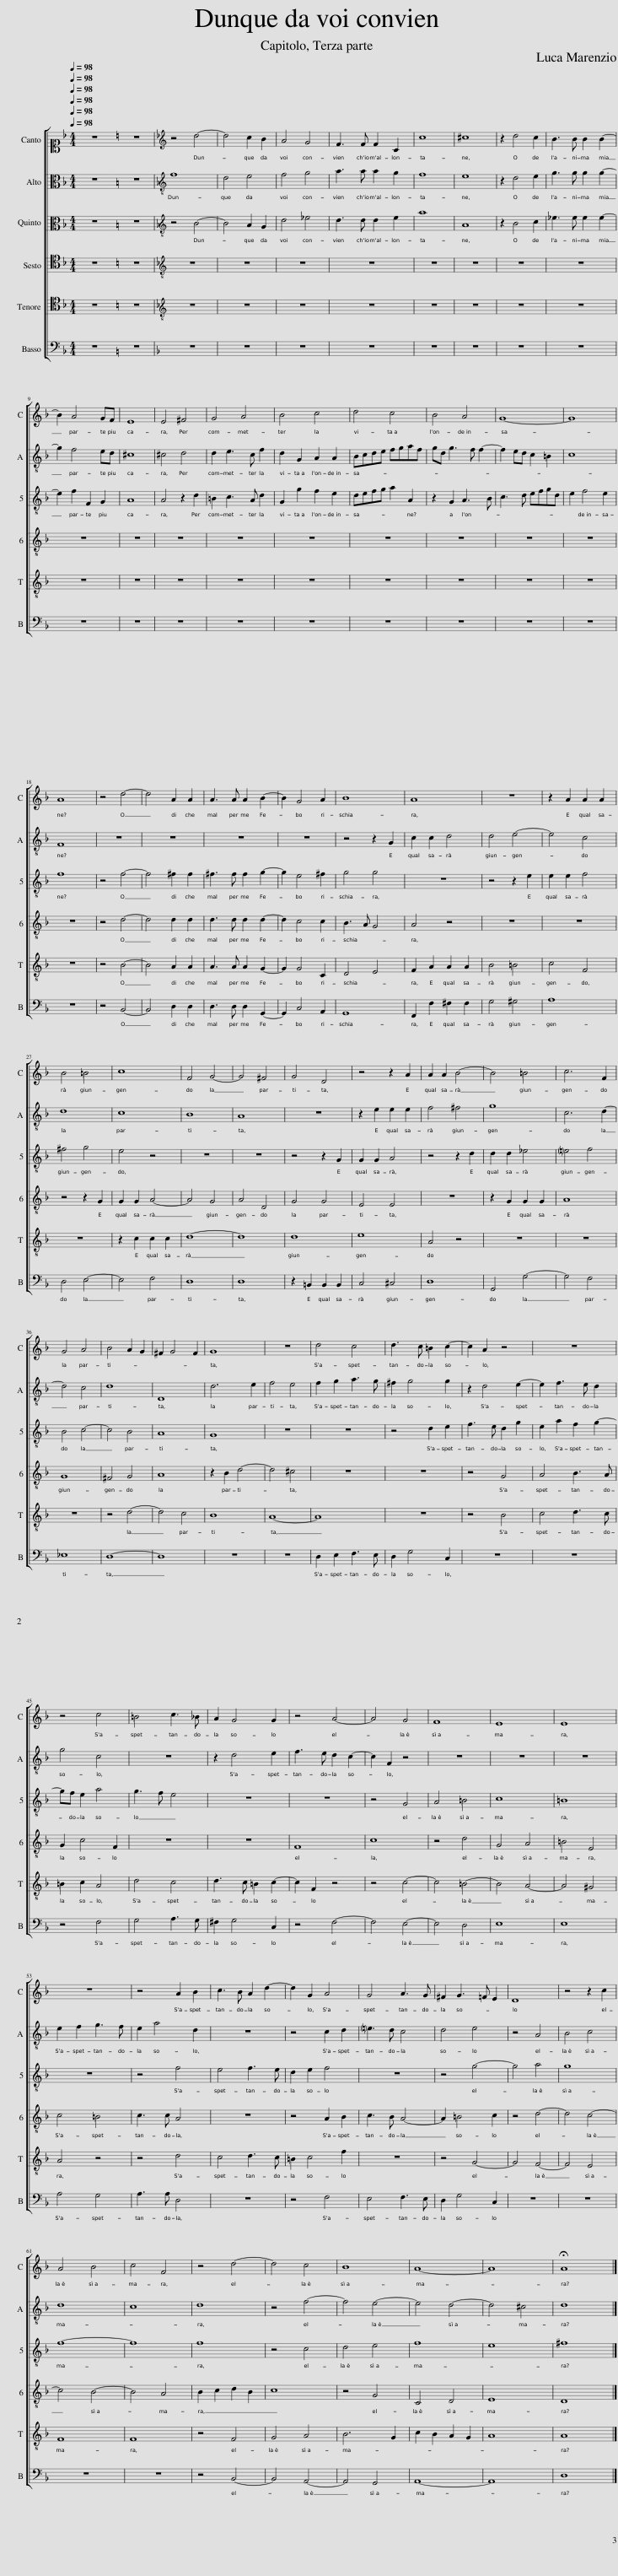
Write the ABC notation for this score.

X:1
%%score [ 1 [ 2 3 ] [ 4 5 ] 6 ]
L:1/8
Q:1/4=98
M:4/4
I:linebreak $
K:F
V:1 alto1
V:2 alto
V:3 alto
V:4 tenor
V:5 tenor
V:6 bass
V:1
 z8 |[K:C] z8 |[K:F][K:treble] z4 d4- | d4 c2 B2 | A4 G4 | %5
 F3 F F2 C2 | c8 | ^c8 | z2 d4 c2 | B3 B B2 B2- |$ %10
 B2 A4 GF | E8 | E4 ^F4 | G4 A4 | B4 c4 | %15
 d4 c4 | B4 A4 | G8- | G8 |$ A8 | %20
 z4 d4- | d4 A2 A2 | A3 A A2 B2- | B2 G4 A2 | B8 | %25
 A8 | z8 | z2 A2 A2 A2 |$ B4 =B4 | c8 | %30
 F4 G4- | G4 ^F4 | G4 D4 | z4 z2 A2 | A2 A2 B4- | %35
 B4 =B4 | c6 F2 |$ G4 A4 | B4 A2 G2 | ^F2 G4 F2 | %40
 G8 | z8 | d4 c4 | d3 c =B2 c2- | c2 A2 z4 | %45
 z8 |$ z4 c4 | =B4 c3 _B | A2 G4 G2 | z4 A4- | %50
 A4 G4 | F8 | E8 | E8 |$ z8 | %55
 z4 A2 B2 | c3 B A2 d2- | d2 G2 A4 | G4 A3 G | ^F2 G3 =F E2 | %60
 D8 | z4 z2 c2 |$ A4 B4 | c4 F4 | z4 d4- | %65
 d4 c4 | B8 | A8- | A8 | !fermata!A8 |] %70
V:2
 z8 |[K:C] z8 |[K:F][K:treble-8] f8 | d4 e4 | f4 g4 | %5
 a3 a a2 g2 | f8 | e8 | z2 d4 e2 | g3 g g2 g2- |$ %10
 g2 f4 ed | ^c8 | ^c4 d4 | d2 e3 c f2 | d2 G2 A2 A2 | %15
 Bcde fgaf | gd g3 f f2- | f2 ed c2 =B2 | c8 |$ F8 | %20
 z8 | z8 | z8 | z8 | z4 z2 G2 | %25
 c2 c2 d4 | d4 e4- | e4 c4 |$ d8 | c8 | %30
 B8 | A8 | z8 | z2 e2 e2 e2 | f4 ^f4 | %35
 g8 | c6 d2- |$ d4 c4 | d8 | D8 | %40
 d6 e2 | f4 e4 | f2 g2 a3 g | ^f2 g4 g2 | z2 d4 e2- | %45
 e2 f3 e d2 |$ g4 c4 | z8 | z2 d4 e2 | f3 e d2 c2- | %50
 c2 F2 z4 | z8 | z8 | z8 |$ e2 f2 g3 f | %55
 e2 a4 d2 | z8 | z4 c2 d2 | !courtesy!=e3 d c4 | d4 e4 | %60
 z4 A4 | B4 c4 |$ d8 | c8 | d8 | %65
 z4 f4- | f4 e4- | e4 d4- | d4 ^c4 | d8 |] %70
V:3
 z8 |[K:C] z8 |[K:F][K:treble-8] z4 B4- | B4 A2 G2 | d4 _e4 | %5
 d3 d d2 e2 | a8 | A8 | z2 B4 c2 | _e3 e e2 e2- |$ %10
 e2 f2 F2 G2 | A8 | A4 z2 d2 | =B2 c3 A d2 | G2 g2 f2 e2 | %15
 defg a2 A2 | z2 G2 A3 B | c3 d efgd | e2 f4 e2 |$ f8 | %20
 z4 f4- | f4 ^f2 f2 | ^f3 f f2 g2- | g2 e4 ^f2 | g4 g4 | %25
 z8 | z4 z2 e2 | e2 e2 f4 |$ ^f4 g4 | e4 z4 | %30
 z8 | z8 | z4 z2 G2 | G2 G2 A4 | z4 z2 d2 | %35
 d2 d2 _e4 | !courtesy!=e4 f4 |$ B4 c4- | c4 B4 | A8 | %40
 G8 | z8 | z8 | z4 d2 e2 | f3 e d2 g2 | %45
 e2 a2 f2 g2- |$ gf e2 a4 | g3 f e4 | z8 | z8 | %50
 z4 G4 | A4 =B4 | c8 | =B8 |$ z8 | %55
 z4 f4 | e4 f3 e | d2 e2 f4 | z8 | z4 g4- | %60
 g4 a4 | g8 |$ f8- | f8 | f8 | %65
 z4 c4 | d4 e4 | f8 | e8 | ^f8 |] %70
V:4
 z8 |[K:C] z8 |[K:F][K:treble-8] z8 | z8 | z8 | %5
 z8 | z8 | z8 | z8 | z8 |$ %10
 z8 | z8 | z8 | z8 | z8 | %15
 z8 | z8 | z8 | z8 |$ z8 | %20
 z4 d4- | d4 d2 d2 | d3 d d2 d2- | d2 c4 c2 | B3 A G4 | %25
 A4 z4 | z8 | z8 |$ z4 z2 G2 | G2 G2 A4- | %30
 A4 G4 | A4 D4 | G4 G4 | E4 E4 | z8 | %35
 z2 G2 G2 G2 | A8 |$ G8 | ^F4 G4 | A8 | %40
 z2 B2 d4- | d4 ^c4 | z8 | z8 | z4 G4 | %45
 A4 B3 A |$ G2 c4 F2 | z8 | z8 | F8 | %50
 c8 | z4 d4 | G4 A4 | =B4 E4 |$ c4 =B4 | %55
 c3 c A4 | z8 | z4 A2 B2 | c3 B A4- | A2 =B4 c2 | %60
 z4 d4- | d4 c4- |$ c4 B4- | B4 A4 | B2 c2 d2 B2 | %65
 c8 | z4 G4 | C4 D4 | E8 | D8 |] %70
V:5
 z8 |[K:C] z8 |[K:F][K:treble-8] z8 | z8 | z8 | %5
 z8 | z8 | z8 | z8 | z8 |$ %10
 z8 | z8 | z8 | z8 | z8 | %15
 z8 | z8 | z8 | z8 |$ z8 | %20
 z4 B4- | B4 A2 A2 | A3 A A2 G2- | G2 G4 C2 | D4 E4 | %25
 F2 A2 A2 A2 | B4 =B4 | c4 F4 |$ z8 | z2 c2 c2 c2 | %30
 d8- | d8 | d8 | e8 | A4 z4 | %35
 z8 | z8 |$ z8 | z4 d4- | d4 c4 | %40
 B8 | A8- | A8 | z8 | z4 B4 | %45
 c4 d3 c |$ =B2 c2 A4 | d4 c4 | d3 c =B2 c2- | c2 F2 z4 | %50
 z4 c4- | c4 =B4- | B4 A4- | A4 ^G4 |$ A4 z4 | %55
 z4 d4 | c4 d3 c | =B2 c4 f2 | z8 | z4 G4- | %60
 G4 F4- | F4 E4 |$ F8 | F8 | z4 F4 | %65
 G4 A4 | B6 G2 | c2 B2 A2 G2 | A8 | A8 |] %70
V:6
 z8 |[K:C] z8 |[K:F] z8 | z8 | z8 | %5
 z8 | z8 | z8 | z8 | z8 |$ %10
 z8 | z8 | z8 | z8 | z8 | %15
 z8 | z8 | z8 | z8 |$ z8 | %20
 z4 B,,4- | B,,4 D,2 D,2 | D,3 D, D,2 G,,2- | G,,2 C,4 A,,2 | G,,8 | %25
 F,,2 F,2 ^F,2 F,2 | G,4 ^G,4 | A,8 |$ D,4 E,4- | E,4 F,4 | %30
 D,8 | D,8 | z2 =B,,2 B,,2 B,,2 | C,4 ^C,4 | D,8 | %35
 G,,4 G,4- | G,4 F,4 |$ _E,8 | D,8- | D,8 | %40
 z8 | z8 | D,2 E,2 F,3 E, | D,2 G,4 C,2 | z8 | %45
 z8 |$ z4 F,4 | G,4 A,3 G, | ^F,2 G,4 C,2 | z4 F,4- | %50
 F,4 E,4- | E,4 D,4 | E,8 | E,8 |$ A,4 G,4 | %55
 A,3 A, D,4 | z8 | z4 F,4 | E,4 F,3 E, | D,2 G,4 C,2 | %60
 z8 | z8 |$ z8 | z8 | z4 B,,4- | %65
 B,,4 A,,4- | A,,4 G,,4 | A,,8- | A,,8 | D,8 |] %70
